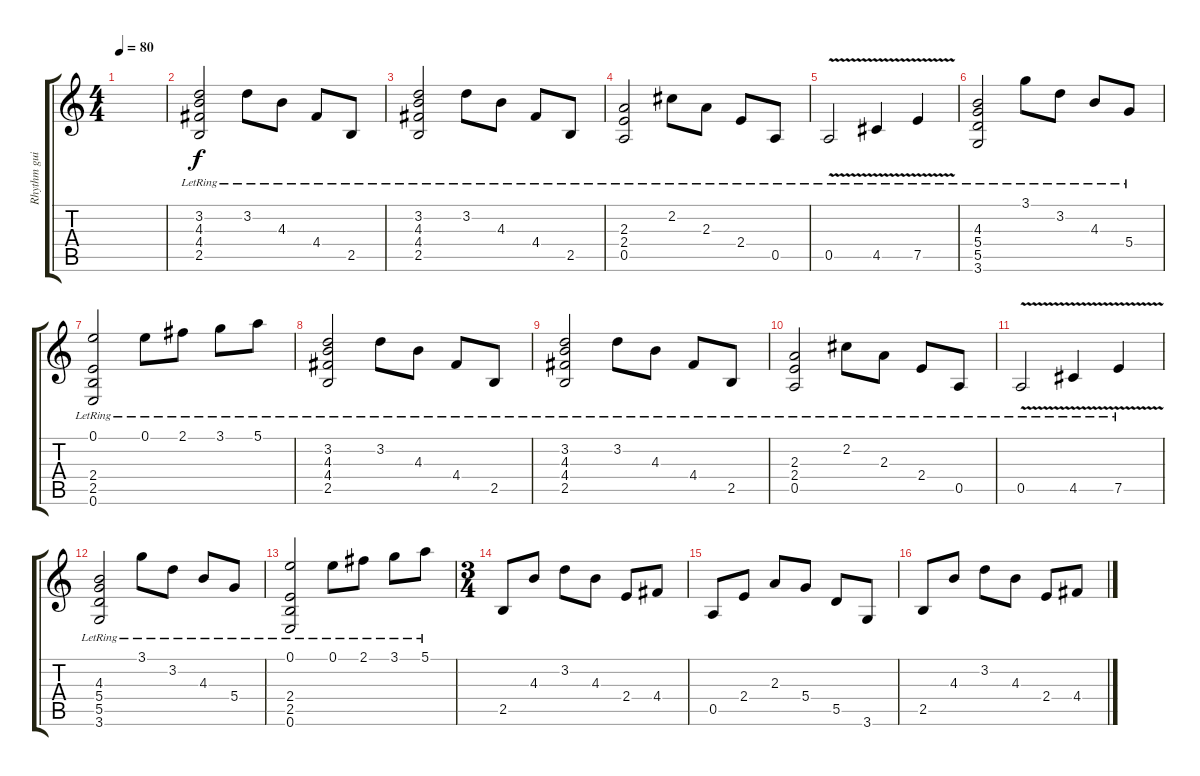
\track ("Rhythm guitar 2" "Rhythm gui") {instrument acousticguitarsteel}
\staff {score tabs}
\tuning (E4 B3 G3 D3 A2 E2) {hide}
\ts (4 4)
\tempo 80
\clef g2
\ks c
|
\section ("" "")
(3.2{lr} 4.3{lr} 4.4{lr} 2.5{lr}).2 3.2{lr}.8 4.3{lr}.8 4.4{lr}.8 2.5{lr}.8 |
(3.2{lr} 4.3{lr} 4.4{lr} 2.5{lr}).2 3.2{lr}.8 4.3{lr}.8 4.4{lr}.8 2.5{lr}.8 |
(2.3{lr} 2.4{lr} 0.5{lr}).2 2.2{lr}.8 2.3{lr}.8 2.4{lr}.8 0.5{lr}.8 |
0.5{v lr}.2 4.5{v lr}.4 7.5{v lr}.4 |
(4.3{lr} 5.4{lr} 5.5{lr} 3.6{lr}).2 3.1{lr}.8 3.2{lr}.8 4.3{lr}.8 5.4{lr}.8 |
(0.1{lr} 2.4{lr} 2.5{lr} 0.6{lr}).2 0.1{lr}.8 2.1{lr}.8 3.1{lr}.8 5.1{lr}.8 |
\section ("" "")
(3.2{lr} 4.3{lr} 4.4{lr} 2.5{lr}).2 3.2{lr}.8 4.3{lr}.8 4.4{lr}.8 2.5{lr}.8 |
(3.2{lr} 4.3{lr} 4.4{lr} 2.5{lr}).2 3.2{lr}.8 4.3{lr}.8 4.4{lr}.8 2.5{lr}.8 |
(2.3{lr} 2.4{lr} 0.5{lr}).2 2.2{lr}.8 2.3{lr}.8 2.4{lr}.8 0.5{lr}.8 |
0.5{v lr}.2 4.5{v lr}.4 7.5{v lr}.4 |
(4.3{lr} 5.4{lr} 5.5{lr} 3.6{lr}).2 3.1{lr}.8 3.2{lr}.8 4.3{lr}.8 5.4{lr}.8 |
(0.1{lr} 2.4{lr} 2.5{lr} 0.6{lr}).2 0.1{lr}.8 2.1{lr}.8 3.1{lr}.8 5.1{lr}.8 |
\ts (3 4)
\section ("" "")
2.5.8 4.3.8 3.2.8 4.3.8 2.4.8 4.4.8 |
0.5.8 2.4.8 2.3.8 5.4.8 5.5.8 3.6.8 |
2.5.8 4.3.8 3.2.8 4.3.8 2.4.8 4.4.8
